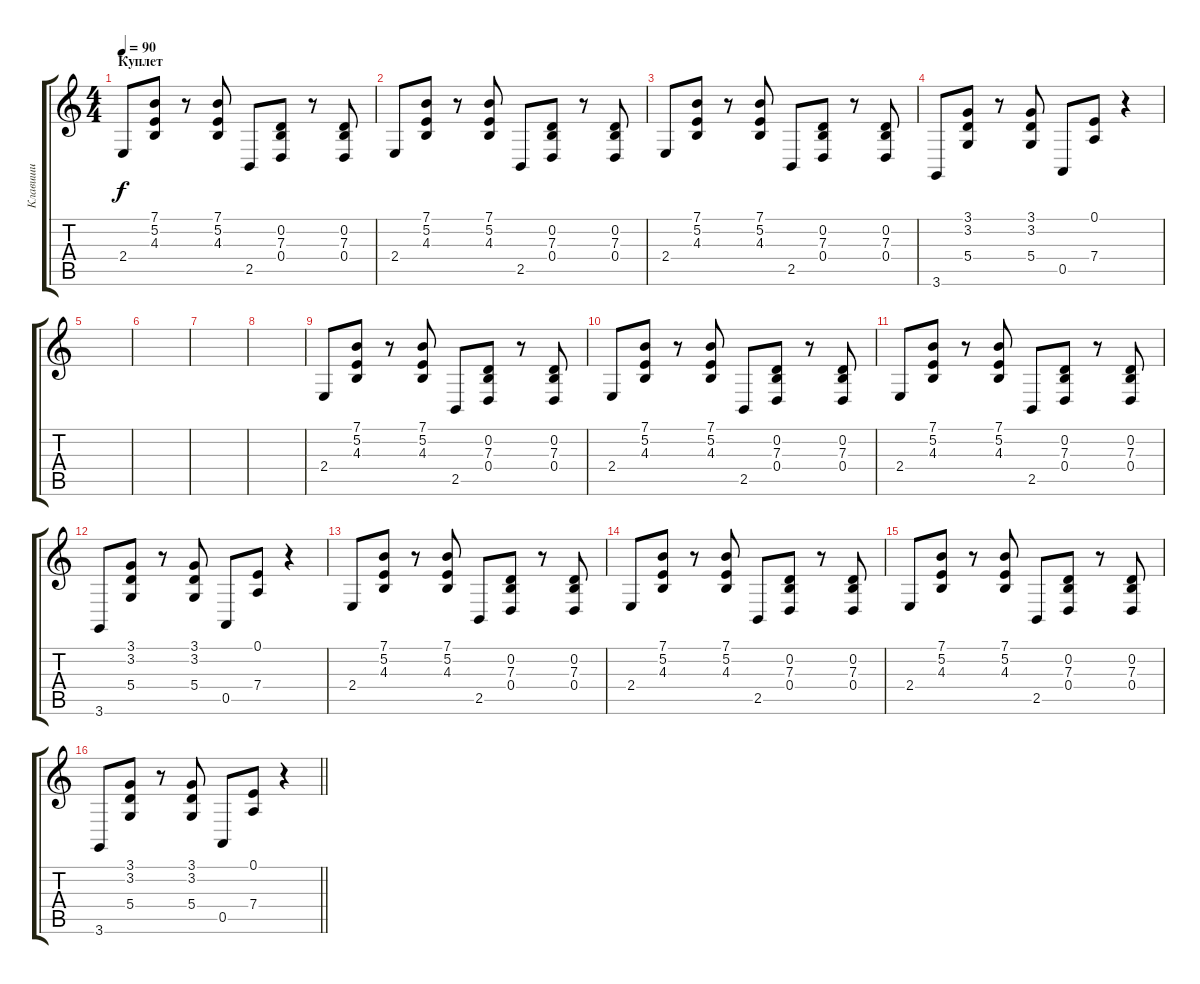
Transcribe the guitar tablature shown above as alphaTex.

\track ("Клавиши" "Клавиши") {instrument electricgrandpiano}
\staff {score tabs}
\tuning (E4 B3 G3 D3 A2 E2) {hide}
\ts (4 4)
\section ("" "Куплет")
\tempo 90
\clef g2
\ks c
2.4.8{dy f} (7.1 5.2 4.3).8 r.8 (7.1 5.2 4.3).8 2.5.8 (0.2 7.3 0.4).8 r.8 (0.2 7.3 0.4).8 |
2.4.8 (7.1 5.2 4.3).8 r.8 (7.1 5.2 4.3).8 2.5.8 (0.2 7.3 0.4).8 r.8 (0.2 7.3 0.4).8 |
2.4.8 (7.1 5.2 4.3).8 r.8 (7.1 5.2 4.3).8 2.5.8 (0.2 7.3 0.4).8 r.8 (0.2 7.3 0.4).8 |
3.6.8 (3.1 3.2 5.4).8 r.8 (3.1 3.2 5.4).8 0.5.8 (0.1 7.4).8 r.4 |
|
|
|
|
2.4.8 (7.1 5.2 4.3).8 r.8 (7.1 5.2 4.3).8 2.5.8 (0.2 7.3 0.4).8 r.8 (0.2 7.3 0.4).8 |
2.4.8 (7.1 5.2 4.3).8 r.8 (7.1 5.2 4.3).8 2.5.8 (0.2 7.3 0.4).8 r.8 (0.2 7.3 0.4).8 |
2.4.8 (7.1 5.2 4.3).8 r.8 (7.1 5.2 4.3).8 2.5.8 (0.2 7.3 0.4).8 r.8 (0.2 7.3 0.4).8 |
3.6.8 (3.1 3.2 5.4).8 r.8 (3.1 3.2 5.4).8 0.5.8 (0.1 7.4).8 r.4 |
2.4.8 (7.1 5.2 4.3).8 r.8 (7.1 5.2 4.3).8 2.5.8 (0.2 7.3 0.4).8 r.8 (0.2 7.3 0.4).8 |
2.4.8 (7.1 5.2 4.3).8 r.8 (7.1 5.2 4.3).8 2.5.8 (0.2 7.3 0.4).8 r.8 (0.2 7.3 0.4).8 |
2.4.8 (7.1 5.2 4.3).8 r.8 (7.1 5.2 4.3).8 2.5.8 (0.2 7.3 0.4).8 r.8 (0.2 7.3 0.4).8 |
\barLineRight lightlight
3.6.8 (3.1 3.2 5.4).8 r.8 (3.1 3.2 5.4).8 0.5.8 (0.1 7.4).8 r.4
